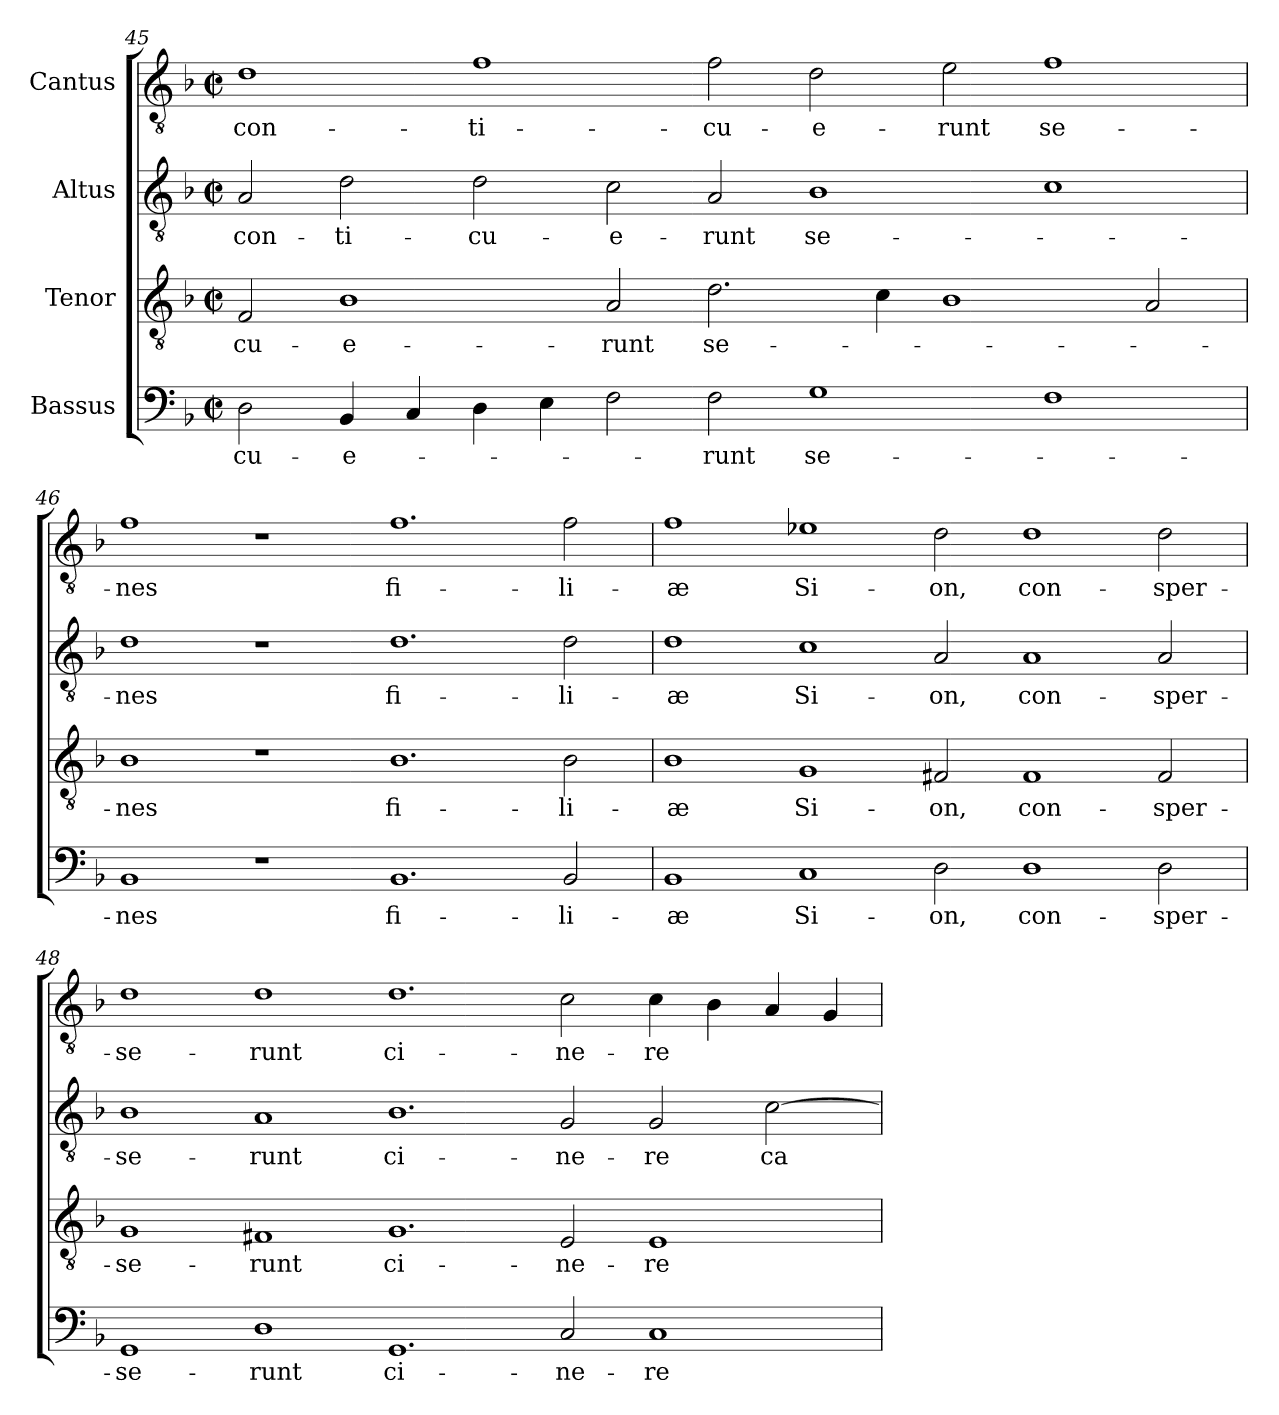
**kern	**text	**kern	**text	**kern	**text	**kern	**text
*part4	*part4	*part3	*part3	*part2	*part2	*part1	*part1
*staff4	*staff4	*staff3	*staff3	*staff2	*staff2	*staff1	*staff1
*I"Bassus	*	*I"Tenor	*	*I"Altus	*	*I"Cantus	*
*clefF4	*	*clefGv2	*	*clefGv2	*	*clefGv2	*
*k[b-]	*	*k[b-]	*	*k[b-]	*	*k[b-]	*
*F:	*	*F:	*	*F:	*	*F:	*
*M2/2	*	*M2/2	*	*M2/2	*	*M2/2	*
*met(c|)	*	*met(c|)	*	*met(c|)	*	*met(c|)	*
=45	=45	=45	=45	=45	=45	=45	=45
!	!LO:LY:b	!	!LO:LY:b	!	!LO:LY:b	!	!LO:LY:b
2D\	-cu-	2F/	-cu-	2A/	con-	1d	con-
!	!LO:LY:b	!	!LO:LY:b	!	!LO:LY:b	!	!
4BB-/	-e-	1B-	-e-	2d\	-ti-	.	.
4C/	.	.	.	.	.	.	.
!	!	!	!	!	!LO:LY:b	!	!LO:LY:b
4D\	.	.	.	2d\	-cu-	1f	-ti-
4E\	.	.	.	.	.	.	.
!	!	!	!LO:LY:b	!	!LO:LY:b	!	!
2F\	.	2A/	-runt	2c\	-e-	.	.
!	!LO:LY:b	!	!LO:LY:b	!	!LO:LY:b	!	!LO:LY:b
2F\	-runt	2.d\	se-	2A/	-runt	2f\	-cu-
!	!LO:LY:b	!	!	!	!LO:LY:b	!	!LO:LY:b
1G	se-	.	.	1B-	se-	2d\	-e-
.	.	4c\	.	.	.	.	.
!	!	!	!	!	!	!	!LO:LY:b
.	.	1B-	.	.	.	2e\	-runt
!	!	!	!	!	!	!	!LO:LY:b
1F	.	.	.	1c	.	1f	se-
.	.	2A/	.	.	.	.	.
!!LO:PB:g=z
=46	=46	=46	=46	=46	=46	=46	=46
!	!LO:LY:b	!	!LO:LY:b	!	!LO:LY:b	!	!LO:LY:b
1BB-	-nes	1B-	-nes	1d	-nes	1f	-nes
1r	.	1r	.	1r	.	1r	.
!	!LO:LY:b	!	!LO:LY:b	!	!LO:LY:b	!	!LO:LY:b
1.BB-	fi-	1.B-	fi-	1.d	fi-	1.f	fi-
!	!LO:LY:b	!	!LO:LY:b	!	!LO:LY:b	!	!LO:LY:b
2BB-/	-li-	2B-\	-li-	2d\	-li-	2f\	-li-
=47	=47	=47	=47	=47	=47	=47	=47
!	!LO:LY:b	!	!LO:LY:b	!	!LO:LY:b	!	!LO:LY:b
1BB-	-æ	1B-	-æ	1d	-æ	1f	-æ
!	!LO:LY:b	!	!LO:LY:b	!	!LO:LY:b	!	!LO:LY:b
1C	Si-	1G	Si-	1c	Si-	1e-X	Si-
!	!LO:LY:b	!	!LO:LY:b	!	!LO:LY:b	!	!LO:LY:b
2D\	-on,	2F#X/	-on,	2A/	-on,	2d\	-on,
!	!LO:LY:b	!	!LO:LY:b	!	!LO:LY:b	!	!LO:LY:b
1D	con-	1F#	con-	1A	con-	1d	con-
!	!LO:LY:b	!	!LO:LY:b	!	!LO:LY:b	!	!LO:LY:b
2D\	-sper-	2F#/	-sper-	2A/	-sper-	2d\	-sper-
=48	=48	=48	=48	=48	=48	=48	=48
!	!LO:LY:b	!	!LO:LY:b	!	!LO:LY:b	!	!LO:LY:b
1GG	-se-	1G	-se-	1B-	-se-	1d	-se-
!	!LO:LY:b	!	!LO:LY:b	!	!LO:LY:b	!	!LO:LY:b
1D	-runt	1F#X	-runt	1A	-runt	1d	-runt
!	!LO:LY:b	!	!LO:LY:b	!	!LO:LY:b	!	!LO:LY:b
1.GG	ci-	1.G	ci-	1.B-	ci-	1.d	ci-
!	!LO:LY:b	!	!LO:LY:b	!	!LO:LY:b	!	!LO:LY:b
2C/	-ne-	2E/	-ne-	2G/	-ne-	2c\	-ne-
!	!LO:LY:b	!	!LO:LY:b	!	!LO:LY:b	!	!LO:LY:b
1C	-re	1E	-re	2G/	-re	4c\	-re
.	.	.	.	.	.	4B-\	.
!	!	!	!	!	!LO:LY:b	!	!
.	.	.	.	[2c\	ca-	4A/	.
.	.	.	.	.	.	4G/	.
=	=	=	=	=	=	=	=
*-	*-	*-	*-	*-	*-	*-	*-
